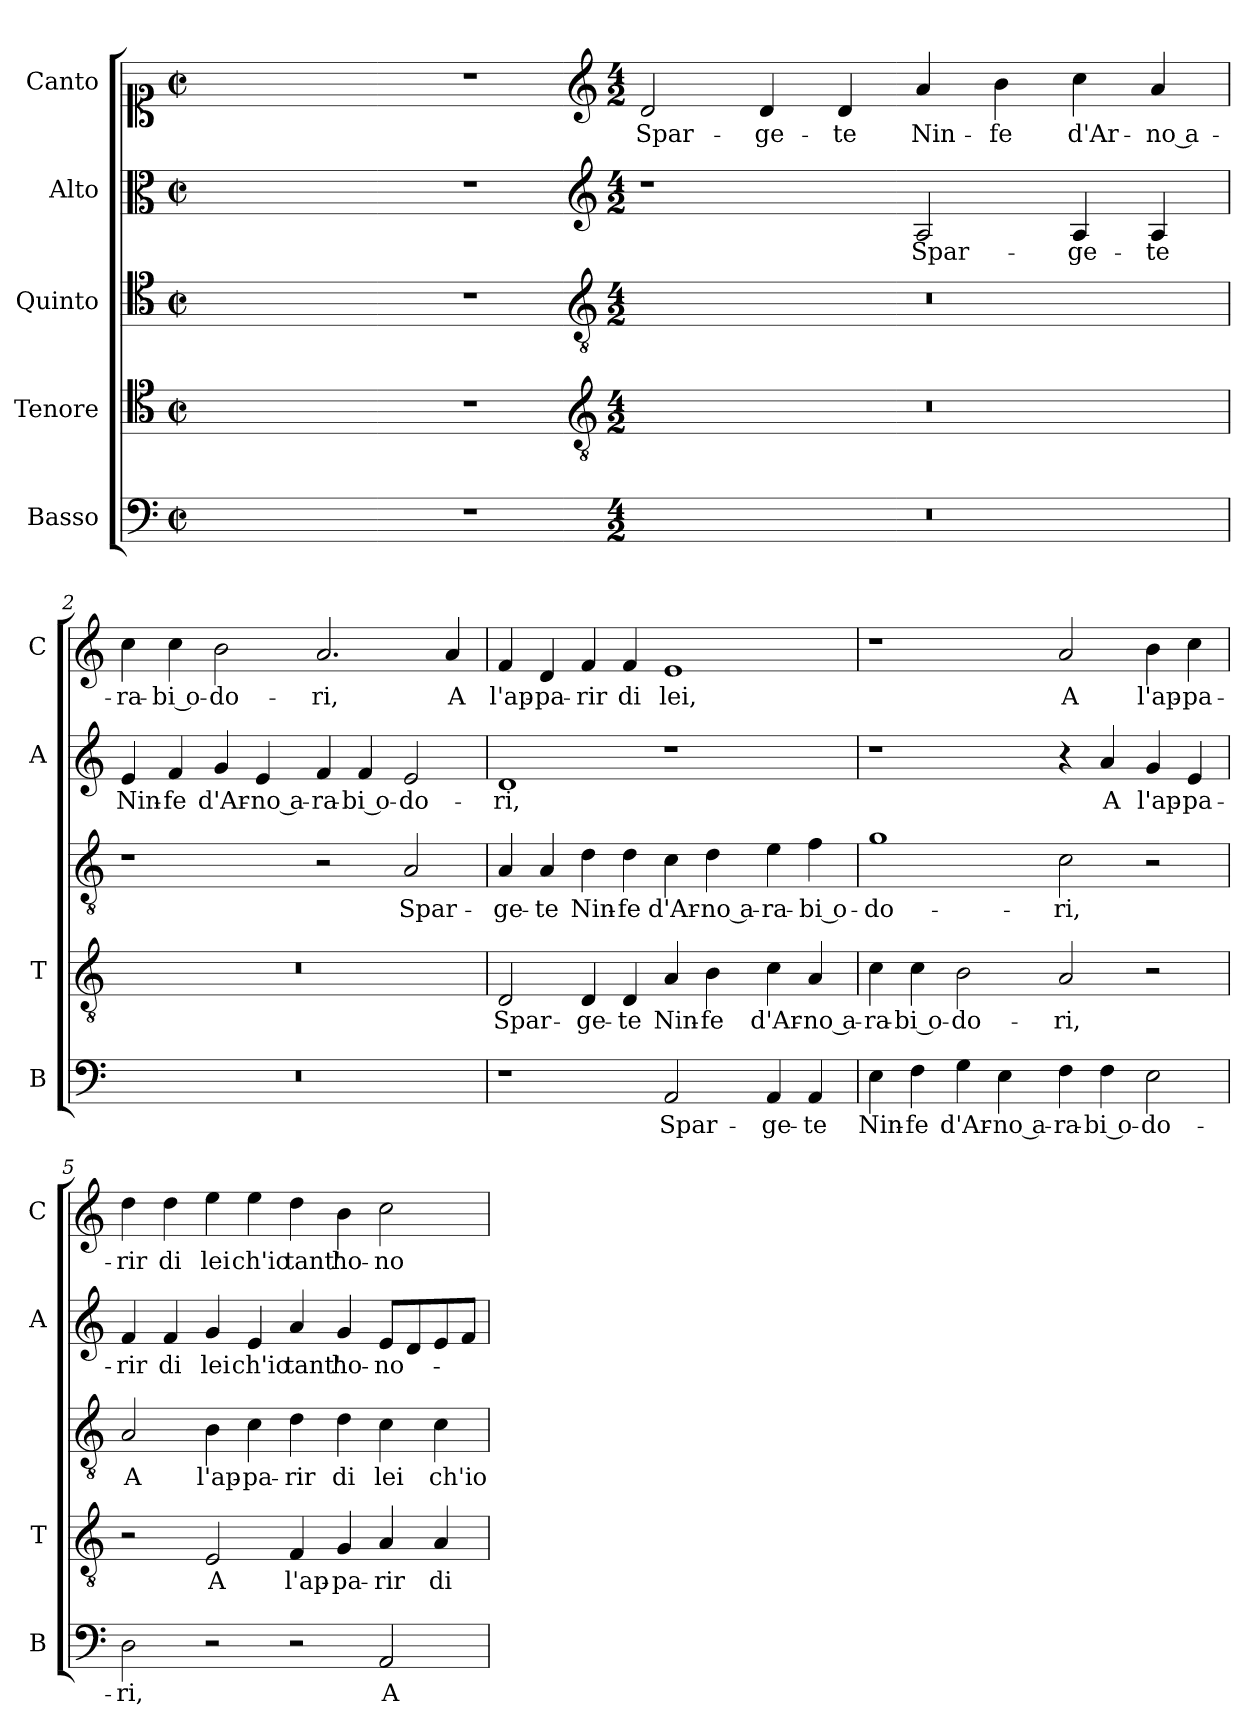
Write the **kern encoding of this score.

**kern	**text	**kern	**text	**kern	**text	**kern	**text	**kern	**text
*part5	*part5	*part4	*part4	*part3	*part3	*part2	*part2	*part1	*part1
*staff5	*staff5	*staff4	*staff4	*staff3	*staff3	*staff2	*staff2	*staff1	*staff1
*I"Basso	*	*I"Tenore	*	*I"Quinto	*	*I"Alto	*	*I"Canto	*
*I'B	*	*I'T	*	*	*	*I'A	*	*I'C	*
*clefF4	*	*clefC4	*	*clefC4	*	*clefC3	*	*clefC1	*
*k[]	*	*k[]	*	*k[]	*	*k[]	*	*k[]	*
*C:	*	*C:	*	*C:	*	*C:	*	*C:	*
*M2/2	*	*M2/2	*	*M2/2	*	*M2/2	*	*M2/2	*
*met(c|)	*	*met(c|)	*	*met(c|)	*	*met(c|)	*	*met(c|)	*
=	=	=	=	=	=	=	=	=	=
1ryy	.	1ryy	.	1ryy	.	1ryy	.	1ryy	.
=1X-	=1X-	=1X-	=1X-	=1X-	=1X-	=1X-	=1X-	=1X-	=1X-
1r	.	1r	.	1r	.	1r	.	1r	.
=1-	=1-	=1-	=1-	=1-	=1-	=1-	=1-	=1-	=1-
*	*	*clefGv2	*	*clefGv2	*	*clefG2	*	*clefG2	*
*M4/2	*	*M4/2	*	*M4/2	*	*M4/2	*	*M4/2	*
!	!	!	!	!	!	!	!	!	!LO:LY:b
0r	.	0r	.	0r	.	1r	.	2d/	Spar-
!	!	!	!	!	!	!	!	!	!LO:LY:b
.	.	.	.	.	.	.	.	4d/	-ge-
!	!	!	!	!	!	!	!	!	!LO:LY:b
.	.	.	.	.	.	.	.	4d/	-te
!	!	!	!	!	!	!	!LO:LY:b	!	!LO:LY:b
.	.	.	.	.	.	2A/	Spar-	4a/	Nin-
!	!	!	!	!	!	!	!	!	!LO:LY:b
.	.	.	.	.	.	.	.	4b\	-fe
!	!	!	!	!	!	!	!LO:LY:b	!	!LO:LY:b
.	.	.	.	.	.	4A/	-ge-	4cc\	d'Ar-
!	!	!	!	!	!	!	!LO:LY:b	!	!LO:LY:b
.	.	.	.	.	.	4A/	-te	4a/	-no a-
=2	=2	=2	=2	=2	=2	=2	=2	=2	=2
!	!	!	!	!	!	!	!LO:LY:b	!	!LO:LY:b
0r	.	0r	.	1r	.	4e/	Nin-	4cc\	-ra-
!	!	!	!	!	!	!	!LO:LY:b	!	!LO:LY:b
.	.	.	.	.	.	4f/	-fe	4cc\	-bi o-
!	!	!	!	!	!	!	!LO:LY:b	!	!LO:LY:b
.	.	.	.	.	.	4g/	d'Ar-	2b\	-do-
!	!	!	!	!	!	!	!LO:LY:b	!	!
.	.	.	.	.	.	4e/	-no a-	.	.
!	!	!	!	!	!	!	!LO:LY:b	!	!LO:LY:b
.	.	.	.	2r	.	4f/	-ra-	2.a/	-ri,
!	!	!	!	!	!	!	!LO:LY:b	!	!
.	.	.	.	.	.	4f/	-bi o-	.	.
!	!	!	!	!	!LO:LY:b	!	!LO:LY:b	!	!
.	.	.	.	2A/	Spar-	2e/	-do-	.	.
!	!	!	!	!	!	!	!	!	!LO:LY:b
.	.	.	.	.	.	.	.	4a/	A
=3	=3	=3	=3	=3	=3	=3	=3	=3	=3
!	!	!	!LO:LY:b	!	!LO:LY:b	!	!LO:LY:b	!	!LO:LY:b
1r	.	2D/	Spar-	4A/	-ge-	1d	-ri,	4f/	l'ap-
!	!	!	!	!	!LO:LY:b	!	!	!	!LO:LY:b
.	.	.	.	4A/	-te	.	.	4d/	-pa-
!	!	!	!LO:LY:b	!	!LO:LY:b	!	!	!	!LO:LY:b
.	.	4D/	-ge-	4d\	Nin-	.	.	4f/	-rir
!	!	!	!LO:LY:b	!	!LO:LY:b	!	!	!	!LO:LY:b
.	.	4D/	-te	4d\	-fe	.	.	4f/	di
!	!LO:LY:b	!	!LO:LY:b	!	!LO:LY:b	!	!	!	!LO:LY:b
2AA/	Spar-	4A/	Nin-	4c\	d'Ar-	1r	.	1e	lei,
!	!	!	!LO:LY:b	!	!LO:LY:b	!	!	!	!
.	.	4B\	-fe	4d\	-no a-	.	.	.	.
!	!LO:LY:b	!	!LO:LY:b	!	!LO:LY:b	!	!	!	!
4AA/	-ge-	4c\	d'Ar-	4e\	-ra-	.	.	.	.
!	!LO:LY:b	!	!LO:LY:b	!	!LO:LY:b	!	!	!	!
4AA/	-te	4A/	-no a-	4f\	-bi o-	.	.	.	.
!!LO:LB:g=z
=4	=4	=4	=4	=4	=4	=4	=4	=4	=4
!	!LO:LY:b	!	!LO:LY:b	!	!LO:LY:b	!	!	!	!
4E\	Nin-	4c\	-ra-	1g	-do-	1r	.	1r	.
!	!LO:LY:b	!	!LO:LY:b	!	!	!	!	!	!
4F\	-fe	4c\	-bi o-	.	.	.	.	.	.
!	!LO:LY:b	!	!LO:LY:b	!	!	!	!	!	!
4G\	d'Ar-	2B\	-do-	.	.	.	.	.	.
!	!LO:LY:b	!	!	!	!	!	!	!	!
4E\	-no a-	.	.	.	.	.	.	.	.
!	!LO:LY:b	!	!LO:LY:b	!	!LO:LY:b	!	!	!	!LO:LY:b
4F\	-ra-	2A/	-ri,	2c\	-ri,	4r	.	2a/	A
!	!LO:LY:b	!	!	!	!	!	!LO:LY:b	!	!
4F\	-bi o-	.	.	.	.	4a/	A	.	.
!	!LO:LY:b	!	!	!	!	!	!LO:LY:b	!	!LO:LY:b
2E\	-do-	2r	.	2r	.	4g/	l'ap-	4b\	l'ap-
!	!	!	!	!	!	!	!LO:LY:b	!	!LO:LY:b
.	.	.	.	.	.	4e/	-pa-	4cc\	-pa-
=5	=5	=5	=5	=5	=5	=5	=5	=5	=5
!	!LO:LY:b	!	!	!	!LO:LY:b	!	!LO:LY:b	!	!LO:LY:b
2D\	-ri,	2r	.	2A/	A	4f/	-rir	4dd\	-rir
!	!	!	!	!	!	!	!LO:LY:b	!	!LO:LY:b
.	.	.	.	.	.	4f/	di	4dd\	di
!	!	!	!LO:LY:b	!	!LO:LY:b	!	!LO:LY:b	!	!LO:LY:b
2r	.	2E/	A	4B\	l'ap-	4g/	lei	4ee\	lei
!	!	!	!	!	!LO:LY:b	!	!LO:LY:b	!	!LO:LY:b
.	.	.	.	4c\	-pa-	4e/	ch'io	4ee\	ch'io
!	!	!	!LO:LY:b	!	!LO:LY:b	!	!LO:LY:b	!	!LO:LY:b
2r	.	4F/	l'ap-	4d\	-rir	4a/	tant'	4dd\	tant'
!	!	!	!LO:LY:b	!	!LO:LY:b	!	!LO:LY:b	!	!LO:LY:b
.	.	4G/	-pa-	4d\	di	4g/	ho-	4b\	ho-
!	!LO:LY:b	!	!LO:LY:b	!	!LO:LY:b	!	!LO:LY:b	!	!LO:LY:b
2AA/	A	4A/	-rir	4c\	lei	8e/L	-no-	2cc\	-no-
.	.	.	.	.	.	8d/	.	.	.
!	!	!	!LO:LY:b	!	!LO:LY:b	!	!	!	!
.	.	4A/	di	4c\	ch'io	8e/	.	.	.
.	.	.	.	.	.	8f/J	.	.	.
=	=	=	=	=	=	=	=	=	=
*-	*-	*-	*-	*-	*-	*-	*-	*-	*-
